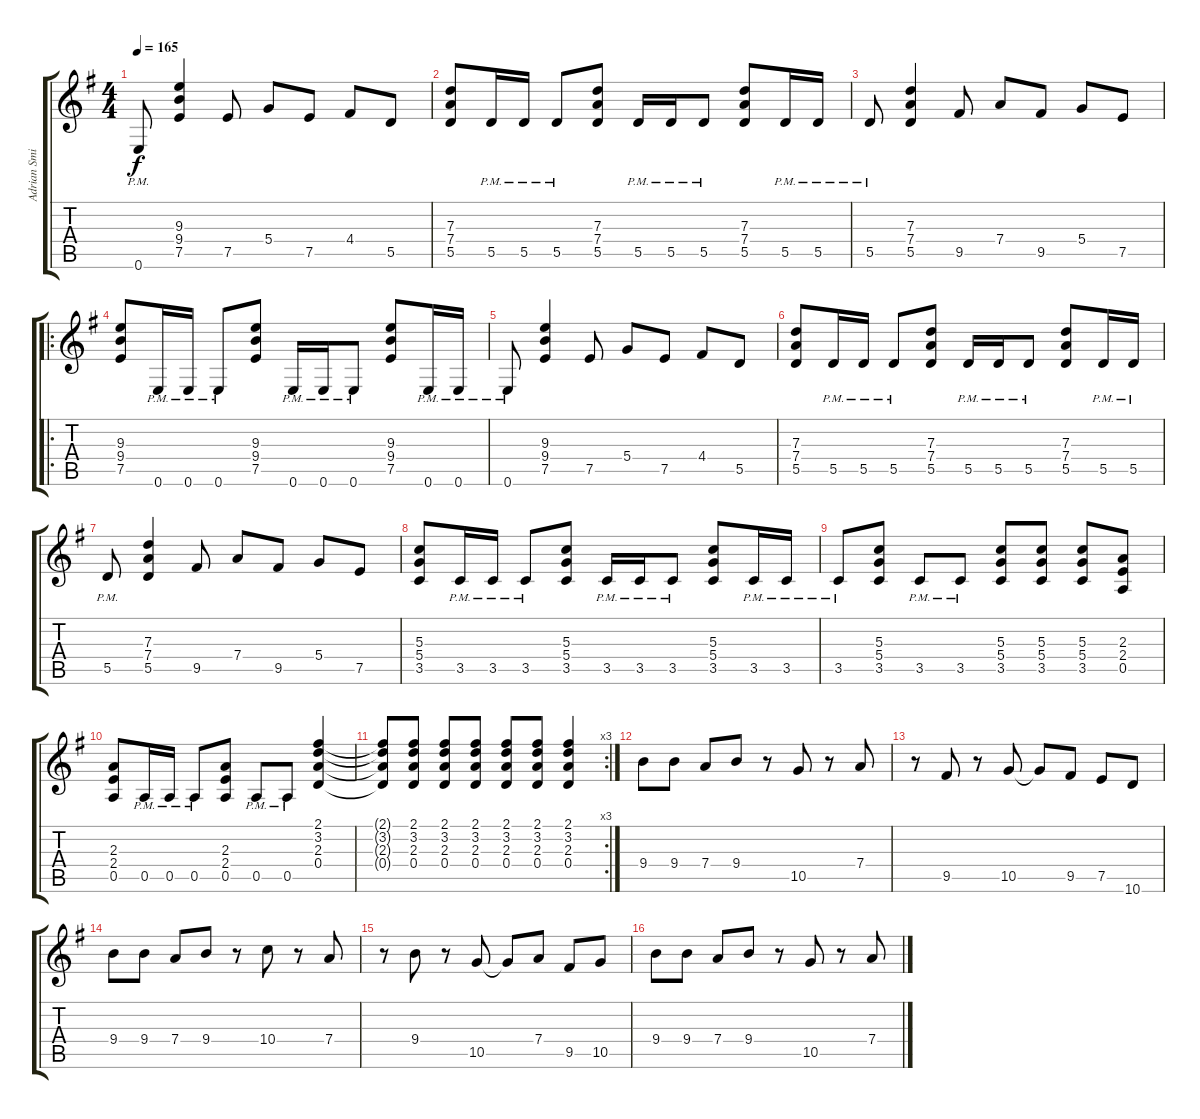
\track ("Adrian Smith" "Adrian Smi") {instrument acousticguitarnylon}
\staff {score tabs}
\tuning (E4 B3 G3 D3 A2 E2) {hide}
\ts (4 4)
\tempo 165
\clef g2
\ks g
0.6{pm}.8{dy f} (9.3 9.4 7.5).4 7.5.8 5.4.8 7.5.8 4.4.8 5.5.8 |
(7.3 7.4 5.5).8 5.5{pm}.16 5.5{pm}.16 5.5{pm}.8 (7.3 7.4 5.5).8 5.5{pm}.16 5.5{pm}.16 5.5{pm}.8 (7.3 7.4 5.5).8 5.5{pm}.16 5.5{pm}.16 |
5.5{pm}.8 (7.3 7.4 5.5).4 9.5.8 7.4.8 9.5.8 5.4.8 7.5.8 |
\ro
(9.3 9.4 7.5).8 0.6{pm}.16 0.6{pm}.16 0.6{pm}.8 (9.3 9.4 7.5).8 0.6{pm}.16 0.6{pm}.16 0.6{pm}.8 (9.3 9.4 7.5).8 0.6{pm}.16 0.6{pm}.16 |
0.6{pm}.8 (9.3 9.4 7.5).4 7.5.8 5.4.8 7.5.8 4.4.8 5.5.8 |
(7.3 7.4 5.5).8 5.5{pm}.16 5.5{pm}.16 5.5{pm}.8 (7.3 7.4 5.5).8 5.5{pm}.16 5.5{pm}.16 5.5{pm}.8 (7.3 7.4 5.5).8 5.5{pm}.16 5.5{pm}.16 |
5.5{pm}.8 (7.3 7.4 5.5).4 9.5.8 7.4.8 9.5.8 5.4.8 7.5.8 |
(5.3 5.4 3.5).8 3.5{pm}.16 3.5{pm}.16 3.5{pm}.8 (5.3 5.4 3.5).8 3.5{pm}.16 3.5{pm}.16 3.5{pm}.8 (5.3 5.4 3.5).8 3.5{pm}.16 3.5{pm}.16 |
3.5{pm}.8 (5.3 5.4 3.5).8 3.5{pm}.8 3.5{pm}.8 (5.3 5.4 3.5).8 (5.3 5.4 3.5).8 (5.3 5.4 3.5).8 (2.3 2.4 0.5).8 |
(2.3 2.4 0.5).8 0.5{pm}.16 0.5{pm}.16 0.5{pm}.8 (2.3 2.4 0.5).8 0.5{pm}.8 0.5{pm}.8 (2.1 3.2 2.3 0.4).4 |
\rc 3
(2.1{t} 3.2{t} 2.3{t} 0.4{t}).8 (2.1 3.2 2.3 0.4).8 (2.1 3.2 2.3 0.4).8 (2.1 3.2 2.3 0.4).8 (2.1 3.2 2.3 0.4).8 (2.1 3.2 2.3 0.4).8 (2.1 3.2 2.3 0.4).4 |
9.4.8 9.4.8 7.4.8 9.4.8 r.8 10.5.8 r.8 7.4.8 |
r.8 9.5.8 r.8 10.5.8 10.5{t}.8 9.5.8 7.5.8 10.6.8 |
9.4.8 9.4.8 7.4.8 9.4.8 r.8 10.4.8 r.8 7.4.8 |
r.8 9.4.8 r.8 10.5.8 10.5{t}.8 7.4.8 9.5.8 10.5.8 |
9.4.8 9.4.8 7.4.8 9.4.8 r.8 10.5.8 r.8 7.4.8
